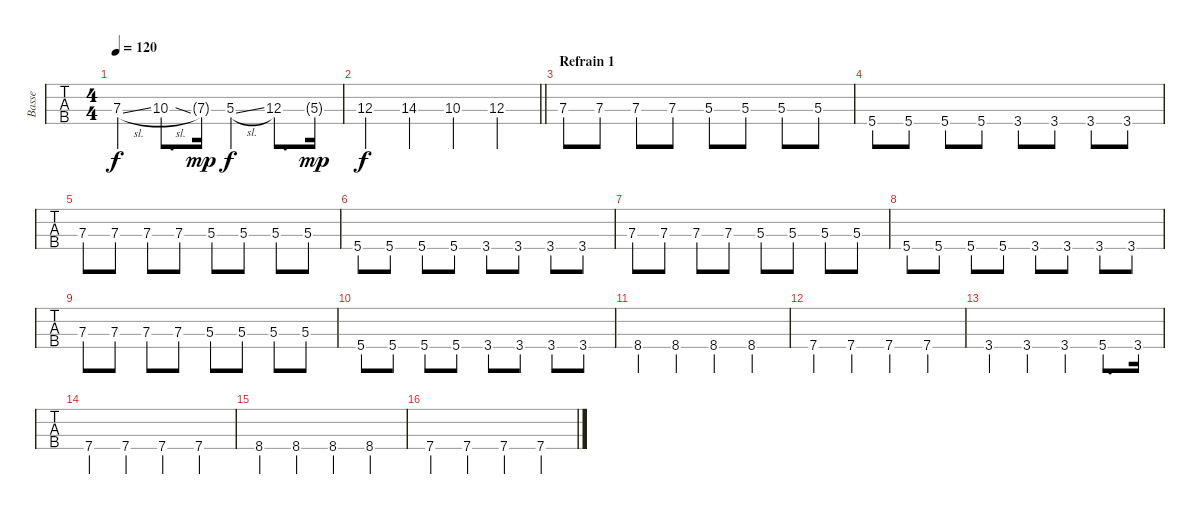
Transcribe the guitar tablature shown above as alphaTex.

\track ("Basse" "Basse") {instrument electricbassfinger}
\staff {tabs}
\tuning (G2 D2 A1 E1) {hide}
\ts (4 4)
\tempo 120
\clef f4
\ks c
7.3{sl}.4{dy f} 10.3{sl}.8{d} 7.3{g}.16{dy mp} 5.3{sl}.4{dy f} 12.3.8{d} 5.3{g}.16{dy mp} |
\barLineRight lightlight
12.3.4{dy f} 14.3.4 10.3.4 12.3.4 |
\section ("" "Refrain 1")
7.3.8 7.3.8 7.3.8 7.3.8 5.3.8 5.3.8 5.3.8 5.3.8 |
5.4.8 5.4.8 5.4.8 5.4.8 3.4.8 3.4.8 3.4.8 3.4.8 |
7.3.8 7.3.8 7.3.8 7.3.8 5.3.8 5.3.8 5.3.8 5.3.8 |
5.4.8 5.4.8 5.4.8 5.4.8 3.4.8 3.4.8 3.4.8 3.4.8 |
7.3.8 7.3.8 7.3.8 7.3.8 5.3.8 5.3.8 5.3.8 5.3.8 |
5.4.8 5.4.8 5.4.8 5.4.8 3.4.8 3.4.8 3.4.8 3.4.8 |
7.3.8 7.3.8 7.3.8 7.3.8 5.3.8 5.3.8 5.3.8 5.3.8 |
5.4.8 5.4.8 5.4.8 5.4.8 3.4.8 3.4.8 3.4.8 3.4.8 |
8.4.4 8.4.4 8.4.4 8.4.4 |
7.4.4 7.4.4 7.4.4 7.4.4 |
3.4.4 3.4.4 3.4.4 5.4.8{d} 3.4.16 |
7.4.4 7.4.4 7.4.4 7.4.4 |
8.4.4 8.4.4 8.4.4 8.4.4 |
7.4.4 7.4.4 7.4.4 7.4.4
